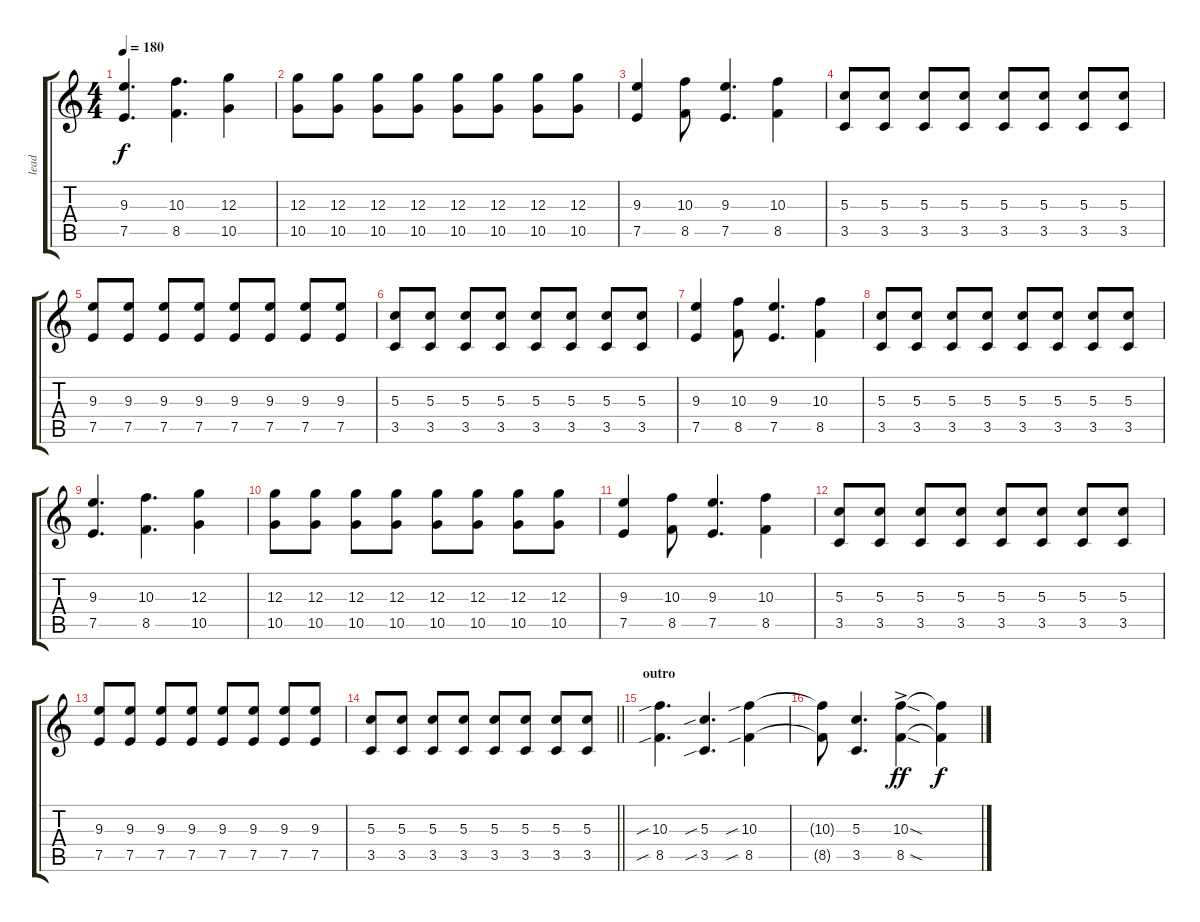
\track ("lead" "lead") {instrument overdrivenguitar}
\staff {score tabs}
\tuning (E4 B3 G3 D3 A2 D2) {hide}
\ts (4 4)
\tempo 180
\clef g2
\ks c
(9.3 7.5).4{d dy f} (10.3 8.5).4{d} (12.3 10.5).4 |
(12.3 10.5).8 (12.3 10.5).8 (12.3 10.5).8 (12.3 10.5).8 (12.3 10.5).8 (12.3 10.5).8 (12.3 10.5).8 (12.3 10.5).8 |
(9.3 7.5).4 (10.3 8.5).8 (9.3 7.5).4{d} (10.3 8.5).4 |
(5.3 3.5).8 (5.3 3.5).8 (5.3 3.5).8 (5.3 3.5).8 (5.3 3.5).8 (5.3 3.5).8 (5.3 3.5).8 (5.3 3.5).8 |
(9.3 7.5).8 (9.3 7.5).8 (9.3 7.5).8 (9.3 7.5).8 (9.3 7.5).8 (9.3 7.5).8 (9.3 7.5).8 (9.3 7.5).8 |
(5.3 3.5).8 (5.3 3.5).8 (5.3 3.5).8 (5.3 3.5).8 (5.3 3.5).8 (5.3 3.5).8 (5.3 3.5).8 (5.3 3.5).8 |
(9.3 7.5).4 (10.3 8.5).8 (9.3 7.5).4{d} (10.3 8.5).4 |
(5.3 3.5).8 (5.3 3.5).8 (5.3 3.5).8 (5.3 3.5).8 (5.3 3.5).8 (5.3 3.5).8 (5.3 3.5).8 (5.3 3.5).8 |
(9.3 7.5).4{d} (10.3 8.5).4{d} (12.3 10.5).4 |
(12.3 10.5).8 (12.3 10.5).8 (12.3 10.5).8 (12.3 10.5).8 (12.3 10.5).8 (12.3 10.5).8 (12.3 10.5).8 (12.3 10.5).8 |
(9.3 7.5).4 (10.3 8.5).8 (9.3 7.5).4{d} (10.3 8.5).4 |
(5.3 3.5).8 (5.3 3.5).8 (5.3 3.5).8 (5.3 3.5).8 (5.3 3.5).8 (5.3 3.5).8 (5.3 3.5).8 (5.3 3.5).8 |
(9.3 7.5).8 (9.3 7.5).8 (9.3 7.5).8 (9.3 7.5).8 (9.3 7.5).8 (9.3 7.5).8 (9.3 7.5).8 (9.3 7.5).8 |
\barLineRight lightlight
(5.3 3.5).8 (5.3 3.5).8 (5.3 3.5).8 (5.3 3.5).8 (5.3 3.5).8 (5.3 3.5).8 (5.3 3.5).8 (5.3 3.5).8 |
\section ("" "outro")
(10.3{sib} 8.5{sib}).4{d} (5.3{sib} 3.5{sib}).4{d} (10.3{sib} 8.5{sib}).4 |
(10.3{t} 8.5{t}).8 (5.3 3.5).4{d} (10.3{sod} 8.5{sod ac}).4{dy ff} (10.3{t} 8.5{t}).4{dy f}
